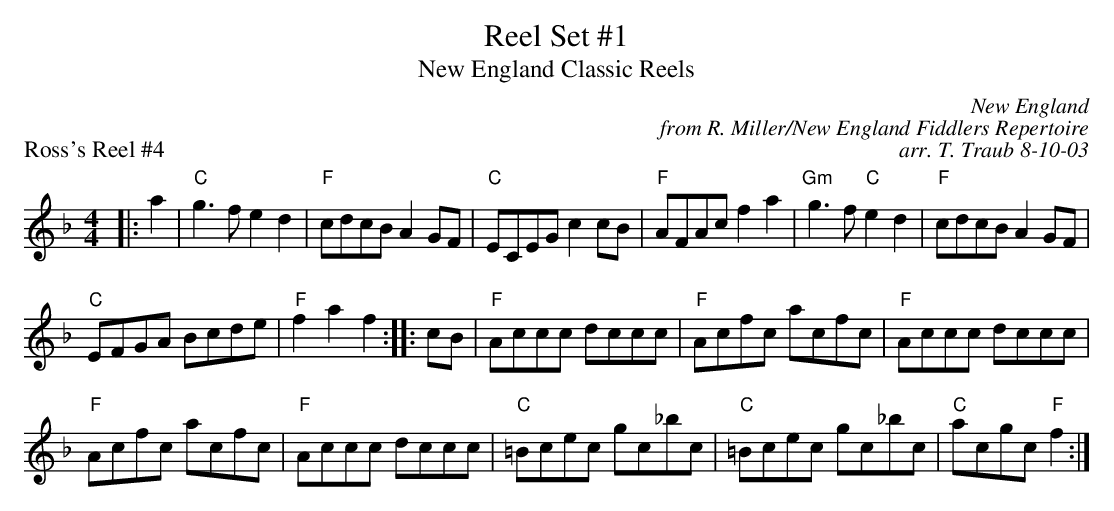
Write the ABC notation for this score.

X:1
T: Reel Set #1
T: New England Classic Reels
P: Ross's Reel #4
C: New England
C: from R. Miller/New England Fiddlers Repertoire
C: arr. T. Traub 8-10-03
M: 4/4
L: 1/8
K: F
|: a2 |"C"g3 f e2 d2|"F"cdcB A2 GF|"C"ECEG c2 cB|"F"AFAc f2 a2|"Gm"g3 f "C"e2 d2|"F"cdcB A2 GF|
"C"EFGA Bcde|"F"f2 a2 f2 :||:cB|"F"Accc dccc|"F"Acfc acfc|"F"Accc dccc|
"F"Acfc acfc|"F"Accc dccc|"C"=Bcec gc_bc|"C"=Bcec gc_bc|"C"acgc "F"f2 :|
